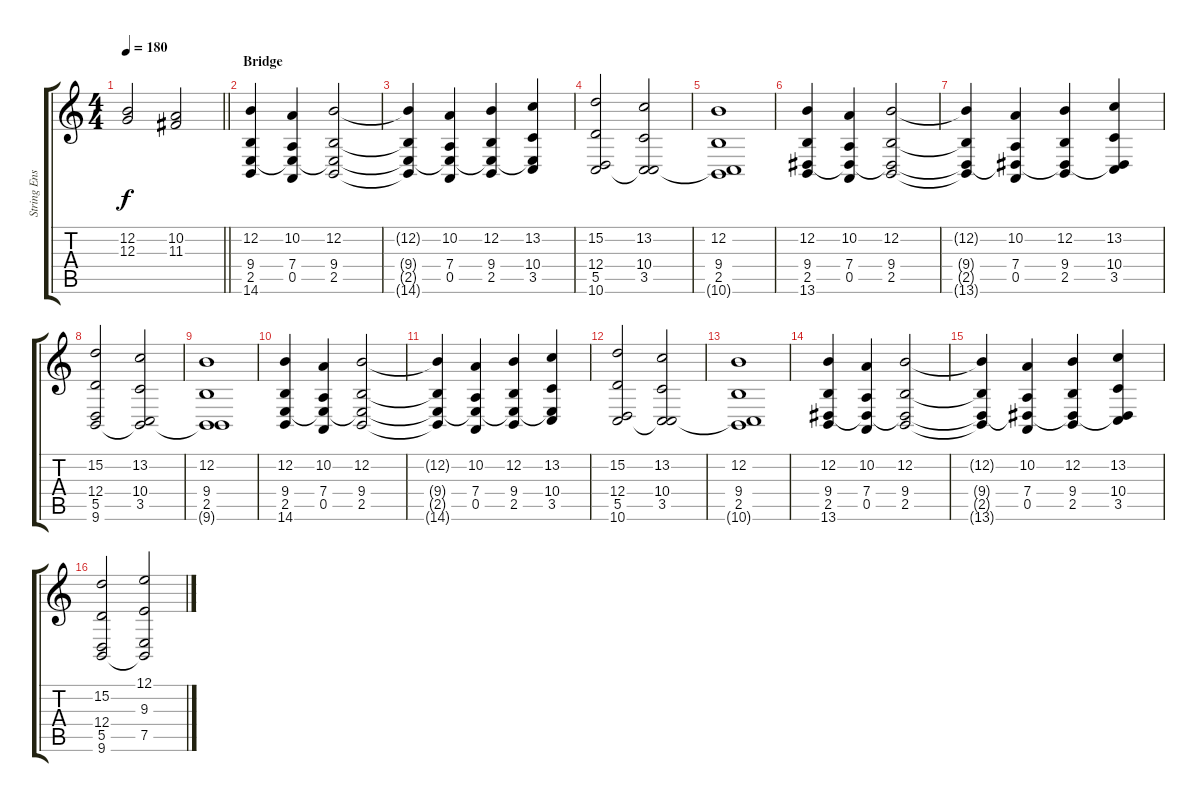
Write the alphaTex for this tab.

\track ("String Ensemble" "String Ens") {instrument stringensemble1}
\staff {score tabs}
\tuning (E4 B3 G3 D3 A2 D2) {hide}
\ts (4 4)
\tempo 180
\clef g2
\barLineRight lightlight
\ks c
(12.2 12.3).2{dy f} (10.2 11.3).2 |
\section ("" "Bridge")
(12.2 9.4 2.5 14.6).4 (10.2 7.4 0.5 14.6{t}).4 (12.2 9.4 2.5 14.6{t}).2 |
(12.2{t} 9.4{t} 2.5{t} 14.6{t}).4 (10.2 7.4 0.5 14.6{t}).4 (12.2 9.4 2.5 14.6{t}).4 (13.2 10.4 3.5 14.6{t}).4 |
(15.2 12.4 5.5 10.6).2 (13.2 10.4 3.5 10.6{t}).2 |
(12.2 9.4 2.5 10.6{t}).1 |
(12.2 9.4 2.5 13.6).4 (10.2 7.4 0.5 13.6{t}).4 (12.2 9.4 2.5 13.6{t}).2 |
(12.2{t} 9.4{t} 2.5{t} 13.6{t}).4 (10.2 7.4 0.5 13.6{t}).4 (12.2 9.4 2.5 13.6{t}).4 (13.2 10.4 3.5 13.6{t}).4 |
(15.2 12.4 5.5 9.6).2 (13.2 10.4 3.5 9.6{t}).2 |
(12.2 9.4 2.5 9.6{t}).1 |
(12.2 9.4 2.5 14.6).4 (10.2 7.4 0.5 14.6{t}).4 (12.2 9.4 2.5 14.6{t}).2 |
(12.2{t} 9.4{t} 2.5{t} 14.6{t}).4 (10.2 7.4 0.5 14.6{t}).4 (12.2 9.4 2.5 14.6{t}).4 (13.2 10.4 3.5 14.6{t}).4 |
(15.2 12.4 5.5 10.6).2 (13.2 10.4 3.5 10.6{t}).2 |
(12.2 9.4 2.5 10.6{t}).1 |
(12.2 9.4 2.5 13.6).4 (10.2 7.4 0.5 13.6{t}).4 (12.2 9.4 2.5 13.6{t}).2 |
(12.2{t} 9.4{t} 2.5{t} 13.6{t}).4 (10.2 7.4 0.5 13.6{t}).4 (12.2 9.4 2.5 13.6{t}).4 (13.2 10.4 3.5 13.6{t}).4 |
(15.2 12.4 5.5 9.6).2 (12.1 9.3 7.5 9.6{t}).2
